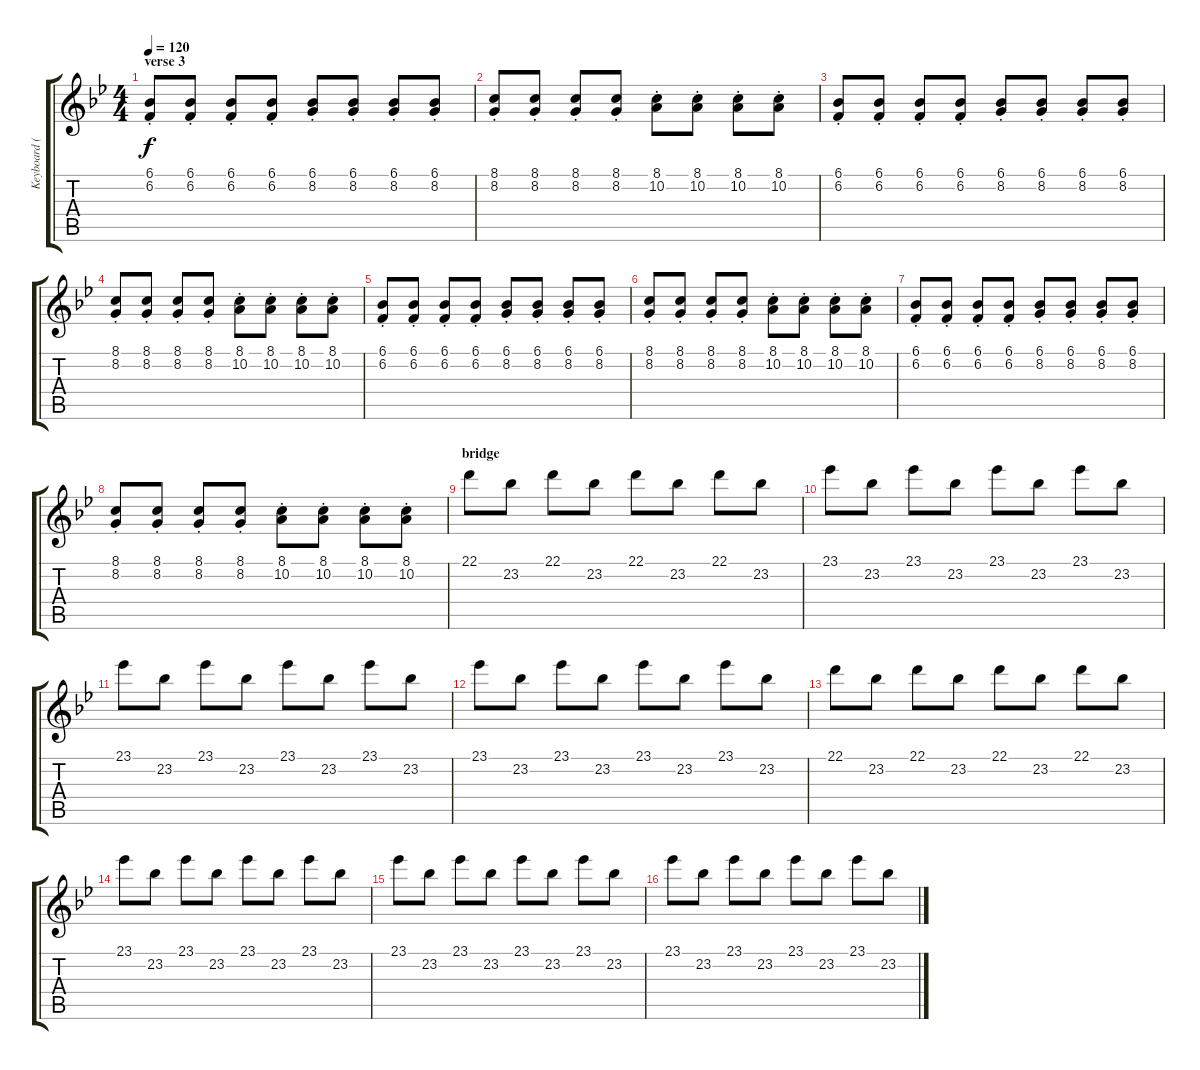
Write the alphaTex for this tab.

\track ("Keyboard (Hogson)" "Keyboard (") {instrument synthbrass1}
\staff {score tabs}
\tuning (E4 B3 G3 D3 A2 E2) {hide}
\ts (4 4)
\section ("" "verse 3")
\tempo 120
\clef g2
\ks bb
(6.1{st} 6.2{st}).8{dy f} (6.1{st} 6.2{st}).8 (6.1{st} 6.2{st}).8 (6.1{st} 6.2{st}).8 (6.1{st} 8.2{st}).8 (6.1{st} 8.2{st}).8 (6.1{st} 8.2{st}).8 (6.1{st} 8.2{st}).8 |
(8.1{st} 8.2{st}).8 (8.1{st} 8.2{st}).8 (8.1{st} 8.2{st}).8 (8.1{st} 8.2{st}).8 (8.1{st} 10.2{st}).8 (8.1{st} 10.2{st}).8 (8.1{st} 10.2{st}).8 (8.1{st} 10.2{st}).8 |
(6.1{st} 6.2{st}).8 (6.1{st} 6.2{st}).8 (6.1{st} 6.2{st}).8 (6.1{st} 6.2{st}).8 (6.1{st} 8.2{st}).8 (6.1{st} 8.2{st}).8 (6.1{st} 8.2{st}).8 (6.1{st} 8.2{st}).8 |
(8.1{st} 8.2{st}).8 (8.1{st} 8.2{st}).8 (8.1{st} 8.2{st}).8 (8.1{st} 8.2{st}).8 (8.1{st} 10.2{st}).8 (8.1{st} 10.2{st}).8 (8.1{st} 10.2{st}).8 (8.1{st} 10.2{st}).8 |
(6.1{st} 6.2{st}).8 (6.1{st} 6.2{st}).8 (6.1{st} 6.2{st}).8 (6.1{st} 6.2{st}).8 (6.1{st} 8.2{st}).8 (6.1{st} 8.2{st}).8 (6.1{st} 8.2{st}).8 (6.1{st} 8.2{st}).8 |
(8.1{st} 8.2{st}).8 (8.1{st} 8.2{st}).8 (8.1{st} 8.2{st}).8 (8.1{st} 8.2{st}).8 (8.1{st} 10.2{st}).8 (8.1{st} 10.2{st}).8 (8.1{st} 10.2{st}).8 (8.1{st} 10.2{st}).8 |
(6.1{st} 6.2{st}).8 (6.1{st} 6.2{st}).8 (6.1{st} 6.2{st}).8 (6.1{st} 6.2{st}).8 (6.1{st} 8.2{st}).8 (6.1{st} 8.2{st}).8 (6.1{st} 8.2{st}).8 (6.1{st} 8.2{st}).8 |
(8.1{st} 8.2{st}).8 (8.1{st} 8.2{st}).8 (8.1{st} 8.2{st}).8 (8.1{st} 8.2{st}).8 (8.1{st} 10.2{st}).8 (8.1{st} 10.2{st}).8 (8.1{st} 10.2{st}).8 (8.1{st} 10.2{st}).8 |
\section ("" "bridge")
22.1.8 23.2.8 22.1.8 23.2.8 22.1.8 23.2.8 22.1.8 23.2.8 |
23.1.8 23.2.8 23.1.8 23.2.8 23.1.8 23.2.8 23.1.8 23.2.8 |
23.1.8 23.2.8 23.1.8 23.2.8 23.1.8 23.2.8 23.1.8 23.2.8 |
23.1.8 23.2.8 23.1.8 23.2.8 23.1.8 23.2.8 23.1.8 23.2.8 |
22.1.8 23.2.8 22.1.8 23.2.8 22.1.8 23.2.8 22.1.8 23.2.8 |
23.1.8 23.2.8 23.1.8 23.2.8 23.1.8 23.2.8 23.1.8 23.2.8 |
23.1.8 23.2.8 23.1.8 23.2.8 23.1.8 23.2.8 23.1.8 23.2.8 |
23.1.8 23.2.8 23.1.8 23.2.8 23.1.8 23.2.8 23.1.8 23.2.8
